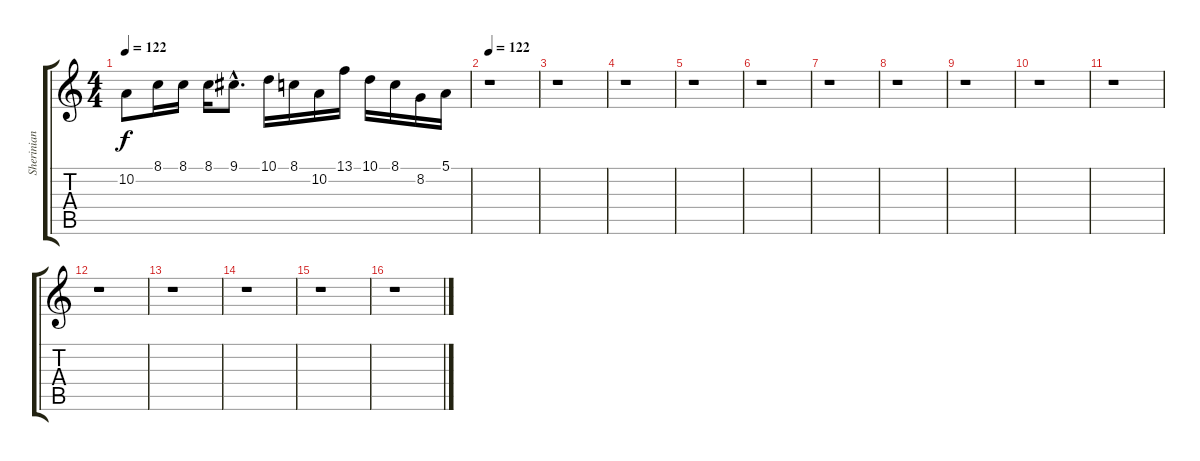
\track ("Sherinian Lead" "Sherinian ") {instrument lead1square}
\staff {score tabs}
\tuning (E4 B3 G3 D3 A2 E2) {hide}
\ts (4 4)
\tempo 122
\clef g2
\ks c
10.2{t}.8{dy f} 8.1.16 8.1.16 8.1.16 9.1{hac}.8{d} 10.1.16 8.1.16 10.2.16 13.1.16 10.1.16 8.1.16 8.2.16 5.1.16 |
\tempo 122
r.1 |
r.1 |
r.1 |
r.1 |
r.1 |
r.1 |
r.1 |
r.1 |
r.1 |
r.1 |
r.1 |
r.1 |
r.1 |
r.1 |
r.1
